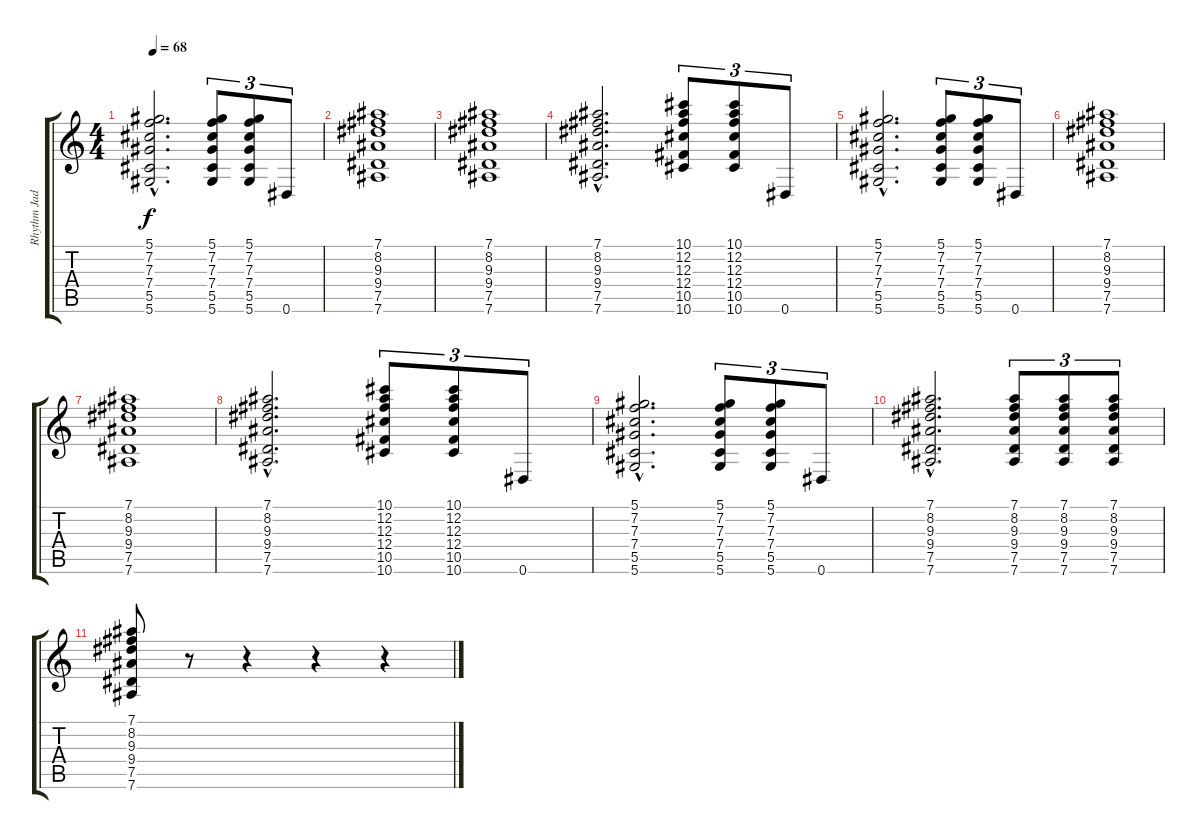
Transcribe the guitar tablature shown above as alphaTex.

\track ("Rhythm Jade" "Rhythm Jad") {instrument overdrivenguitar}
\staff {score tabs}
\tuning (Eb4 Bb3 Gb3 Db3 Ab2 Eb2) {hide}
\ts (4 4)
\tempo 68
\clef g2
\ks c
(5.1{hac} 7.2{hac} 7.3{hac} 7.4{hac} 5.5{hac} 5.6{hac}).2{d dy f} (5.1 7.2 7.3 7.4 5.5 5.6).8{tu (3 2)} (5.1 7.2 7.3 7.4 5.5 5.6).8{tu (3 2)} 0.6.8{tu (3 2)} |
(7.1 8.2 9.3 9.4 7.5 7.6).1 |
(7.1 8.2 9.3 9.4 7.5 7.6).1 |
(7.1{hac} 8.2{hac} 9.3{hac} 9.4{hac} 7.5{hac} 7.6{hac}).2{d} (10.1 12.2 12.3 12.4 10.5 10.6).8{tu (3 2)} (10.1 12.2 12.3 12.4 10.5 10.6).8{tu (3 2)} 0.6.8{tu (3 2)} |
(5.1{hac} 7.2{hac} 7.3{hac} 7.4{hac} 5.5{hac} 5.6{hac}).2{d} (5.1 7.2 7.3 7.4 5.5 5.6).8{tu (3 2)} (5.1 7.2 7.3 7.4 5.5 5.6).8{tu (3 2)} 0.6.8{tu (3 2)} |
(7.1 8.2 9.3 9.4 7.5 7.6).1 |
(7.1 8.2 9.3 9.4 7.5 7.6).1 |
(7.1{hac} 8.2{hac} 9.3{hac} 9.4{hac} 7.5{hac} 7.6{hac}).2{d} (10.1 12.2 12.3 12.4 10.5 10.6).8{tu (3 2)} (10.1 12.2 12.3 12.4 10.5 10.6).8{tu (3 2)} 0.6.8{tu (3 2)} |
(5.1{hac} 7.2{hac} 7.3{hac} 7.4{hac} 5.5{hac} 5.6{hac}).2{d} (5.1 7.2 7.3 7.4 5.5 5.6).8{tu (3 2)} (5.1 7.2 7.3 7.4 5.5 5.6).8{tu (3 2)} 0.6.8{tu (3 2)} |
(7.1{hac} 8.2{hac} 9.3{hac} 9.4{hac} 7.5{hac} 7.6{hac}).2{d} (7.1 8.2 9.3 9.4 7.5 7.6).8{tu (3 2)} (7.1 8.2 9.3 9.4 7.5 7.6).8{tu (3 2)} (7.1 8.2 9.3 9.4 7.5 7.6).8{tu (3 2)} |
(7.1 8.2 9.3 9.4 7.5 7.6).8 r.8 r.4 r.4 r.4
